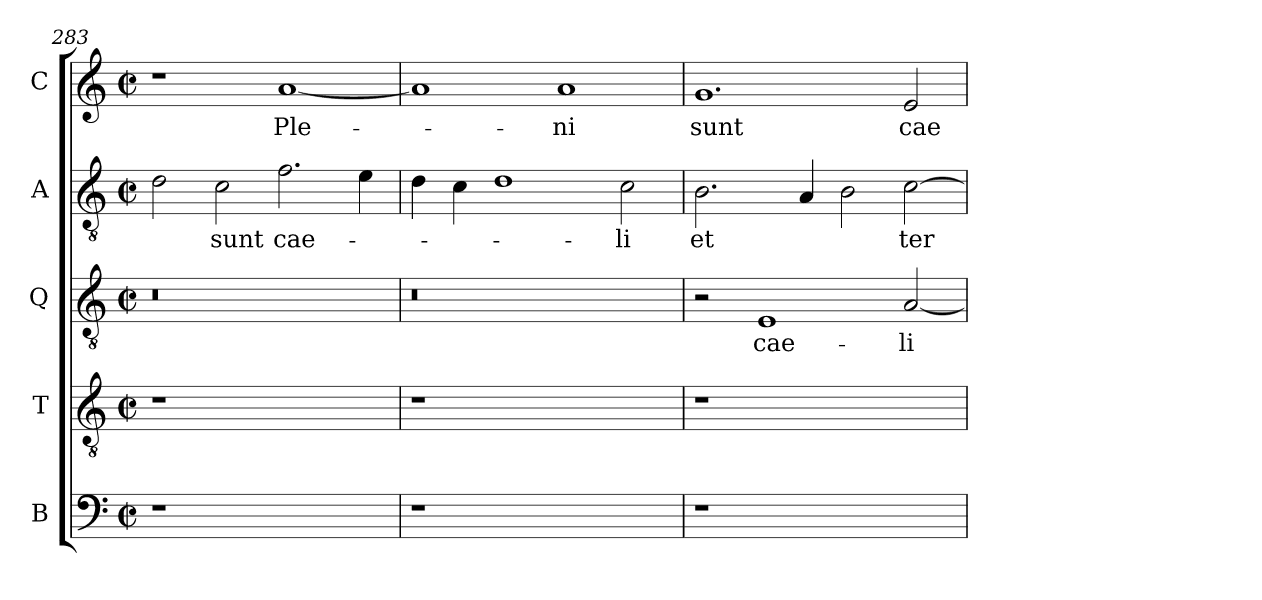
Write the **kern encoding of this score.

**kern	**kern	**kern	**text	**kern	**text	**kern	**text
*part5	*part4	*part3	*part3	*part2	*part2	*part1	*part1
*staff5	*staff4	*staff3	*staff3	*staff2	*staff2	*staff1	*staff1
*I"B	*I"T	*I"Q	*	*I"A	*	*I"C	*
*I'B	*I'T	*I'Q	*	*I'A	*	*I'C	*
*clefF4	*clefGv2	*clefGv2	*	*clefGv2	*	*clefG2	*
*M2/2	*M2/2	*M2/2	*	*M2/2	*	*M2/2	*
*met(c|)	*met(c|)	*met(c|)	*	*met(c|)	*	*met(c|)	*
=283	=283	=283	=283	=283	=283	=283	=283
1r	1r	0r	.	2d\	.	1r	.
!	!	!	!	!	!LO:LY:b:cj	!	!
.	.	.	.	2c\	sunt	.	.
!	!	!	!	!	!LO:LY:b:cj	!	!LO:LY:b:cj
1ryy	1ryy	.	.	2.f\	cae-	[<1a	Ple-
.	.	.	.	4e\	.	.	.
=284	=284	=284	=284	=284	=284	=284	=284
1r	1r	0r	.	4d\	.	1a]	.
.	.	.	.	4c\	.	.	.
.	.	.	.	1d	.	.	.
!	!	!	!	!	!	!	!LO:LY:b:cj
1ryy	1ryy	.	.	.	.	1a	-ni
!	!	!	!	!	!LO:LY:b:cj	!	!
.	.	.	.	2c\	-li	.	.
=285	=285	=285	=285	=285	=285	=285	=285
!	!	!	!	!	!LO:LY:b:cj	!	!LO:LY:b:cj
1r	1r	2r	.	2.B\	et	1.g	sunt
!	!	!	!LO:LY:b:cj	!	!	!	!
.	.	1E	cae-	.	.	.	.
.	.	.	.	4A/	.	.	.
1ryy	1ryy	.	.	2B\	.	.	.
!	!	!	!LO:LY:b:cj	!	!LO:LY:b:cj	!	!LO:LY:b:cj
.	.	[<2A/	-li	[>2c\	ter-	2e/	cae-
=	=	=	=	=	=	=	=
*-	*-	*-	*-	*-	*-	*-	*-
